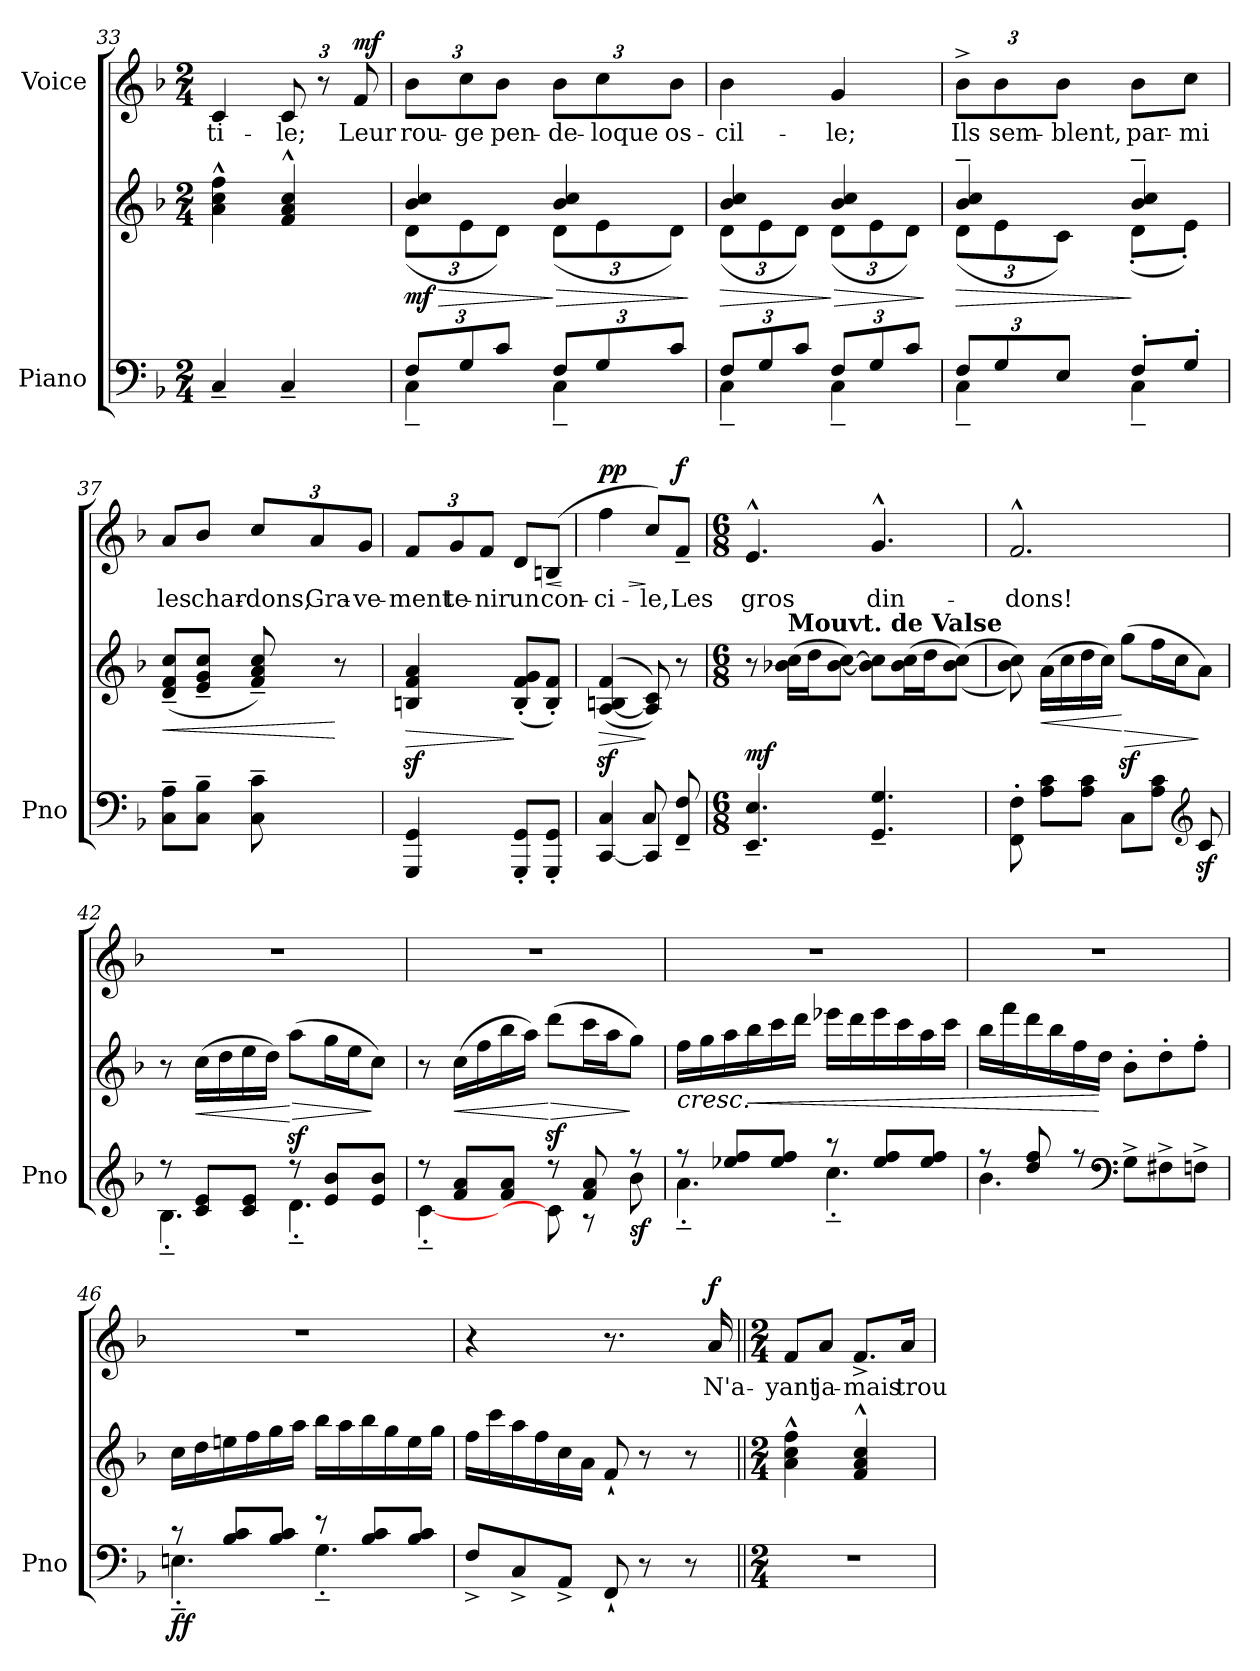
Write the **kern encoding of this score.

**kern	**kern	**dynam	**kern	**text	**dynam
*part2	*part2	*part2	*part1	*part1	*part1
*staff3	*staff2	*staff2/3	*staff1	*staff1	*staff1
*I"Piano	*	*	*I"Voice	*	*
*I'Pno	*	*	*	*	*
*clefF4	*clefG2	*	*clefG2	*	*
*k[b-]	*k[b-]	*	*k[b-]	*	*
*M2/4	*M2/4	*	*M2/4	*	*
=33	=33	=33	=33	=33	=33
!	!	!	!	!LO:LY:b	!
4C~>/	4a\^^ 4cc\^^ 4ff\^^	.	4c/	-ti-	.
*	*	*	*Xbrackettup	*	*
!	!	!	!	!LO:LY:b	!
4C~>/	4f/^^ 4a/^^ 4cc/^^	.	12c/	-le;	.
.	.	.	12r	.	.
!	!	!	!	!LO:LY:b	!LO:DY:a
.	.	.	12f/	Leur	mf
!!LO:LB:g=z
=34	=34	=34	=34	=34	=34
*Xbrackettup	*	*	*	*	*
*^	*	*	*	*	*
!	!	!	!LO:HP:b	!	!	!
*	*	*^	*	*	*	*
*	*	*	*Xbrackettup	*	*	*	*
!	!	!	!	!LO:DY:n=1:b	!	!LO:LY:b	!
12F/L	4C~\	4b-/ 4cc/	(>12d\L	> mf	12b-\L	rou-	.
!	!	!	!	!	!	!LO:LY:b	!
12G/	.	.	12e\	.	12cc\	-ge	.
!	!	!	!	!	!	!LO:LY:b	!
12c/J	.	.	12d\J)	.	12b-\J	pen-	.
!	!	!	!	!LO:HP:n=1:b	!	!LO:LY:b	!
12F/L	4C~\	4b-/ 4cc/	(>12d\L	] >	12b-\L	-de-	.
!	!	!	!	!	!	!LO:LY:b	!
12G/	.	.	12e\	.	12cc\	-loque	.
!	!	!	!	!	!	!LO:LY:b	!
12c/J	.	.	12d\J)	.	12b-\J	os-	.
*v	*v	*	*	*	*	*	*
*	*v	*v	*	*	*	*
.	.	]	.	.	.
=35	=35	=35	=35	=35	=35
*^	*	*	*	*	*
!	!	!	!LO:HP:b	!	!LO:LY:b	!
*	*	*^	*	*	*	*
12F/L	4C~\	4b-/ 4cc/	(>12d\L	>	4b-\	-cil-	.
12G/	.	.	12e\	.	.	.	.
12c/J	.	.	12d\J)	.	.	.	.
!	!	!	!	!LO:HP:n=1:b	!	!LO:LY:b	!
12F/L	4C~\	4b-/ 4cc/	(>12d\L	] >	4g/	-le;	.
12G/	.	.	12e\	.	.	.	.
12c/J	.	.	12d\J)	.	.	.	.
*v	*v	*	*	*	*	*	*
*	*v	*v	*	*	*	*
.	.	]	.	.	.
=36	=36	=36	=36	=36	=36
*^	*	*	*	*	*
!	!	!	!LO:HP:b	!	!LO:LY:b	!
*	*	*^	*	*	*	*
12F/L	4C~\	4b-/~> 4cc/~>	(>12d\L	>	12b-^\L	Ils	.
!	!	!	!	!	!	!LO:LY:b	!
12G/	.	.	12e\	.	12b-\	sem-	.
!	!	!	!	!	!	!LO:LY:b	!
12E/J	.	.	12c\J)	.	12b-\J	-blent,	.
!	!	!	!	!	!	!LO:LY:b	!
8F'/L	4C~\	4b-/~ 4cc/~	(>8d'\L	]	8b-\L	par-	.
!	!	!	!	!	!	!LO:LY:b	!
8G'/J	.	.	8e'\J)	.	8cc\J	-mi	.
*v	*v	*	*	*	*	*	*
=37	=37	=37	=37	=37	=37	=37
!	!	!	!LO:HP:b	!	!LO:LY:b	!
*	*v	*v	*	*	*	*
8C\~ 8A\~L	(8d/~ 8f/~ 8cc/~L	<	8a/L	les	.
!	!	!	!	!LO:LY:b	!
8C\~ 8B-\~J	8e/~ 8g/~ 8cc/~J	.	8b-/J	char-	.
!	!	!	!	!LO:LY:b	!
8C\~ 8c\~	8f/~ 8a/~ 8cc/~)	.	12cc/L	-dons,	.
!	!	!	!	!LO:LY:b	!
.	.	.	12a/	Gra-	.
8ryy	8r	[	.	.	.
!	!	!	!	!LO:LY:b	!
.	.	.	12g/J	-ve-	.
!!LO:LB:g=z
=38	=38	=38	=38	=38	=38
!	!	!LO:HP:b	!	!LO:LY:b	!
4GGG/ 4GG/	4Bn/z< 4f/z< 4a/z<	>	12f/L	ment	.
!	!	!	!	!LO:LY:b	!
.	.	.	12g/	te-	.
!	!	!	!	!LO:LY:b	!
.	.	.	12f/J	-nir	.
!	!	!	!	!LO:LY:b	!
8GGG/' 8GG/'L	(8B/' 8f/' 8g/'L	]	8d/L	un	.
!	!	!	!	!LO:LY:b	!LO:HP:b
8GGG/' 8GG/'J	8B/' 8f/'J)	.	(>8Bn/J	con-	<
.	.	.	.	.	[
=39	=39	=39	=39	=39	=39
*^	*	*	*	*	*
!	!	!	!LO:HP:b	!	!LO:LY:b	!LO:HP:b
!	!	!	!	!	!	!LO:DY:n=1:a
[<4CC/ 4C/	4ryy	(>([<4A/z< 4Bn/z< 4f/z<	>	4ff\	-ci-	> pp
!	!	!	!	!	!LO:LY:b	!
4CC/]	8C/	8A/] 8c/))	]	8cc/L)	-le,	]
!	!	!	!	!	!LO:LY:b	!LO:DY:n=2:a
.	8FF/~< 8F/~<	8r	.	8f~>/J	Les	f
*v	*v	*	*	*	*	*
=40	=40	=40	=40	=40	=40
*M6/8	*M6/8	*	*M6/8	*	*
*^	*	*	*	*	*
!	!	!	!LO:DY:a=2	!	!LO:LY:b	!
*v	*v	*	*	*	*	*
4.EE/~ 4.E/~	8r	mf	4.e^^/	gros	.
!	!LO:TX:a:B:t=Mouvt. de Valse	!	!	!	!
.	(>16b-X\ 16cc\LL	.	.	.	.
.	16dd\J	.	.	.	.
.	[<8b-\ [>8cc\J)	.	.	.	.
!	!	!	!	!LO:LY:b	!
4.GG/~ 4.G/~	8b-\] 8cc\]L	.	4.g^^/	din-	.
.	(>16b-\ 16cc\L	.	.	.	.
.	16dd\J	.	.	.	.
.	((<8b-\ 8cc\J)	.	.	.	.
!!LO:PB:g=z
=41	=41	=41	=41	=41	=41
!	!	!LO:DY:b=2	!	!LO:LY:b	!
!	!	!LO:DY:n=1:b	!	!	!
!	!	!LO:DY:n=2:b	!	!	!
8FF\' 8F\'	8b-\ 8cc\))	p p other-dynamics	2.f^^/	-dons!	.
!	!	!LO:HP:b	!	!	!
8A\ 8c\L	(16a\LL	<	.	.	.
.	16cc\	.	.	.	.
8A\ 8c\J	16dd\	.	.	.	.
.	16cc\JJ)	.	.	.	.
!	!	!LO:HP:n=1:b	!	!	!
8C\L	(>8ggz>\L	[ >	.	.	.
8A\ 8c\J	16ff\L	.	.	.	.
.	16cc\J	.	.	.	.
*clefG2	*	*	*	*	*
8cz</	8a\J)	]	.	.	.
=42	=42	=42	=42	=42	=42
*^	*	*	*	*	*
8r	4.B-'~\	8r	.	2.r	.	.
!	!	!	!LO:HP:b	!	!	!
8c/ 8e/L	.	(>16cc\LL	<	.	.	.
.	.	16dd\	.	.	.	.
8c/ 8e/J	.	16ee\	.	.	.	.
.	.	16dd\JJ)	.	.	.	.
!	!	!	!LO:HP:n=1:b	!	!	!
8r	4.d'~\	(>8aaz<\L	[ >	.	.	.
8e/ 8b-/L	.	16gg\L	.	.	.	.
.	.	16ee\J	.	.	.	.
8e/ 8b-/J	.	8cc\J)	]	.	.	.
=43	=43	=43	=43	=43	=43	=43
8r	[<4c'~\	8r	.	2.r	.	.
!	!	!	!LO:HP:b	!	!	!
8f/ 8a/L	.	(>16cc\LL	<	.	.	.
.	.	16ff\	.	.	.	.
8f/ 8a/J	8ryy	16bb-\	.	.	.	.
.	.	16aa\JJ)	.	.	.	.
!	!	!	!LO:HP:n=1:b	!	!	!
8r	8c\]	(>8dddz<\L	[ >	.	.	.
8f/ 8a/	8r	16ccc\L	.	.	.	.
.	.	16aa\J	.	.	.	.
!	!	!	!LO:DY:n=1:b=2	!	!	!
8r	8b-\	8gg\J)	] sf	.	.	.
!!LO:LB:g=z
=44	=44	=44	=44	=44	=44	=44
!	!	!LO:TX:b:i:t=cresc.	!	!	!	!
8r	4.a'~\	16ff\LL	.	2.r	.	.
.	.	16gg\	.	.	.	.
8ee-X/ 8ff/L	.	16aa\	.	.	.	.
!	!	!	!LO:HP:b	!	!	!
.	.	16bb-\	<	.	.	.
8ee-/ 8ff/J	.	16ccc\	.	.	.	.
.	.	16ddd\JJ	.	.	.	.
8r	4.cc'~\	16eee-X\LL	.	.	.	.
.	.	16ddd\	.	.	.	.
8ee-/ 8ff/L	.	16eee-\	.	.	.	.
.	.	16ccc\	.	.	.	.
8ee-/ 8ff/J	.	16aa\	.	.	.	.
.	.	16ccc\JJ	.	.	.	.
=45	=45	=45	=45	=45	=45	=45
8r	4.b-\	16bb-\LL	.	2.r	.	.
.	.	16fff\	.	.	.	.
8dd/ 8ff/	.	16ddd\	.	.	.	.
.	.	16bb-\	.	.	.	.
8r	.	16ff\	.	.	.	.
.	.	16dd\JJ	[	.	.	.
*clefF4	*	*	*	*	*	*
8G^\L	4.ryy	8b-'\L	.	.	.	.
8F#X^\	.	8dd'\	.	.	.	.
8Fn^\J	.	8ff'\J	.	.	.	.
=46	=46	=46	=46	=46	=46	=46
!	!	!	!LO:DY:b=2	!	!	!
!	!	!	!LO:DY:n=1:b	!	!	!
8r	4.En'~\	16cc\LL	f f	2.r	.	.
.	.	16dd\	.	.	.	.
8B-/ 8c/L	.	16een\	.	.	.	.
.	.	16ff\	.	.	.	.
8B-/ 8c/J	.	16gg\	.	.	.	.
.	.	16aa\JJ	.	.	.	.
8r	4.G'~\	16bb-\LL	.	.	.	.
.	.	16aa\	.	.	.	.
8B-/ 8c/L	.	16bb-\	.	.	.	.
.	.	16gg\	.	.	.	.
8B-/ 8c/J	.	16ee\	.	.	.	.
.	.	16gg\JJ	.	.	.	.
*v	*v	*	*	*	*	*
!!LO:LB:g=z
=47	=47	=47	=47	=47	=47
8F^/L	16ff\LL	.	4r	.	.
.	16ccc\	.	.	.	.
8C^/	16aa\	.	.	.	.
.	16ff\	.	.	.	.
8AA^/J	16cc\	.	8ryy	.	.
.	16a\JJ	.	.	.	.
8FF`/	8f`/	.	8.r	.	.
8r	8r	.	.	.	.
.	.	.	8ryy	.	.
8r	8r	.	.	.	.
!	!	!	!	!LO:LY:b	!LO:DY:a
.	.	.	16a/	N'a-	f
=48||	=48||	=48||	=48||	=48||	=48||
*M2/4	*M2/4	*	*M2/4	*	*
!	!	!	!	!LO:LY:b	!
2r	4a\^^ 4cc\^^ 4ff\^^	.	8f/L	-yant	.
!	!	!	!	!LO:LY:b	!
.	.	.	8a/J	ja-	.
!	!	!	!	!LO:LY:b	!
.	4f/^^ 4a/^^ 4cc/^^	.	8.f^>/L	-mais	.
!	!	!	!	!LO:LY:b	!
.	.	.	16a/Jk	trou-	.
=	=	=	=	=	=
*-	*-	*-	*-	*-	*-
